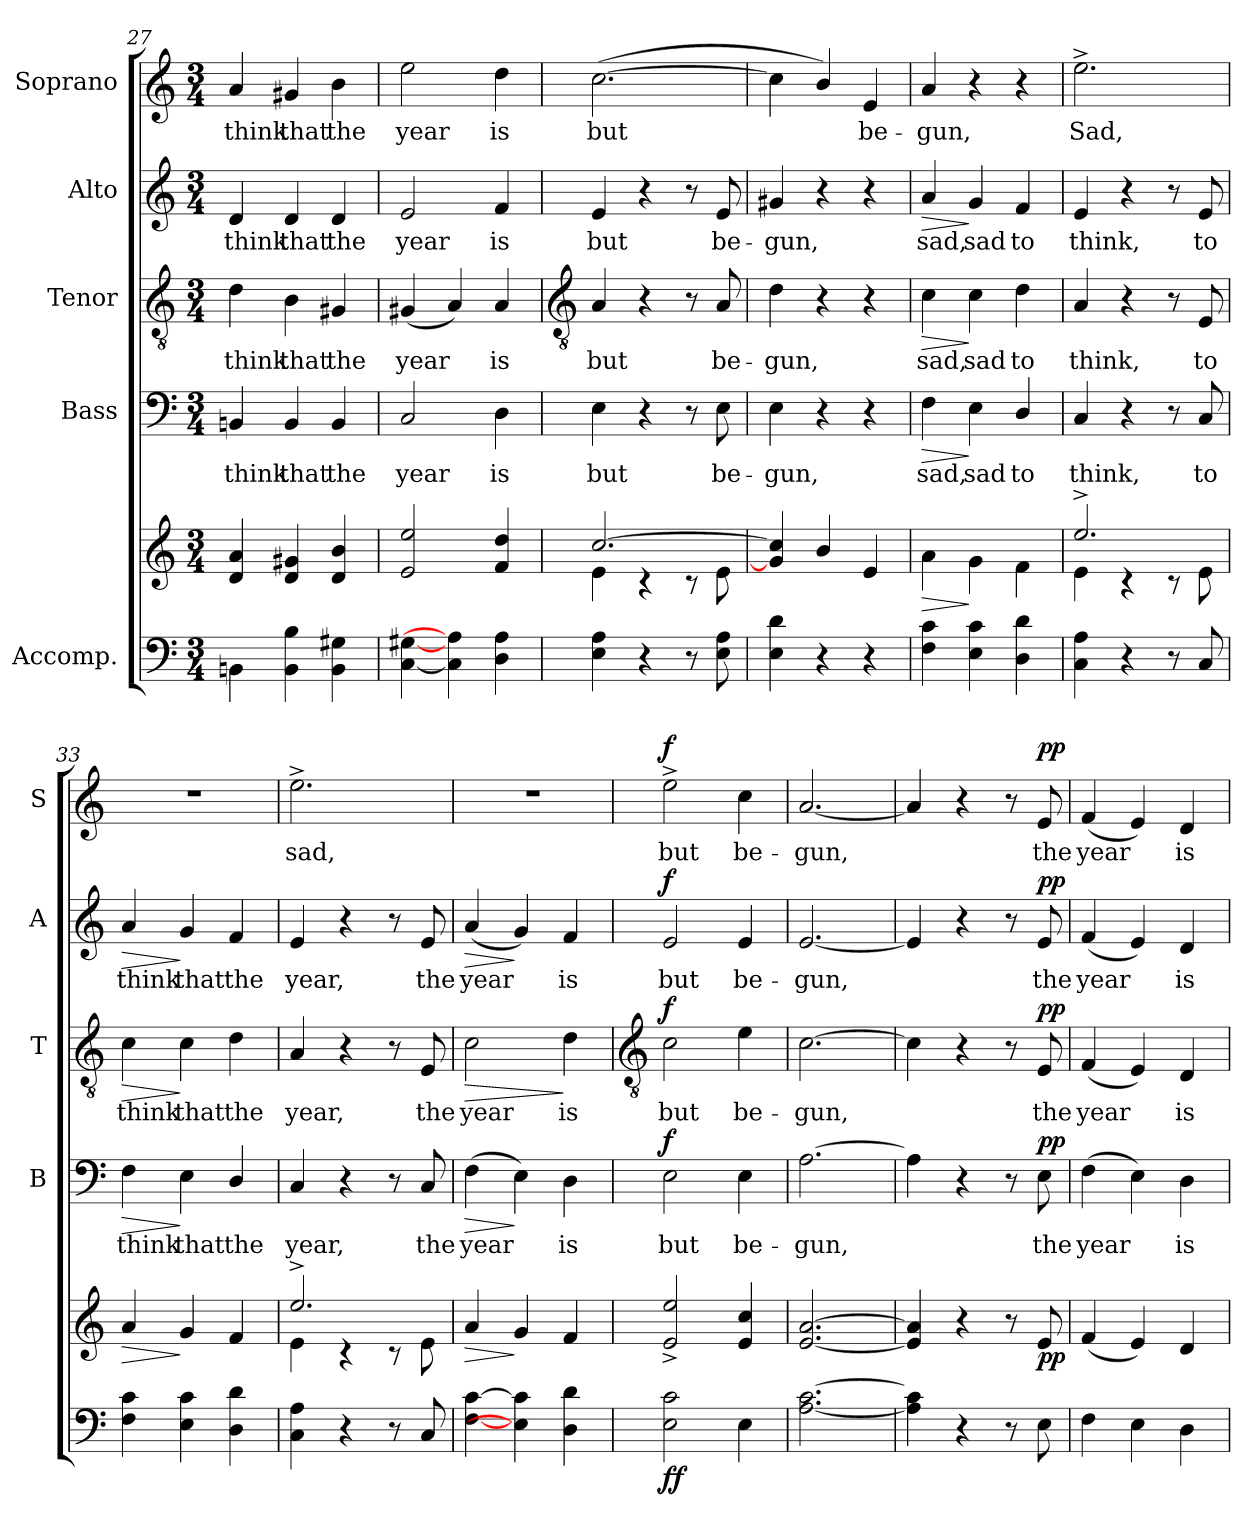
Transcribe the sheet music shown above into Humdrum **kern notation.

**kern	**kern	**dynam	**kern	**text	**dynam	**kern	**text	**dynam	**kern	**text	**dynam	**kern	**text	**dynam
*part5	*part5	*part5	*part4	*part4	*part4	*part3	*part3	*part3	*part2	*part2	*part2	*part1	*part1	*part1
*staff6	*staff5	*staff5/6	*staff4	*staff4	*staff4	*staff3	*staff3	*staff3	*staff2	*staff2	*staff2	*staff1	*staff1	*staff1
*I"Accomp.	*	*	*I"Bass	*	*	*I"Tenor	*	*	*I"Alto	*	*	*I"Soprano	*	*
*	*	*	*I'B	*	*	*I'T	*	*	*I'A	*	*	*I'S	*	*
*clefF4	*clefG2	*	*clefF4	*	*	*clefGv2	*	*	*clefG2	*	*	*clefG2	*	*
*k[]	*k[]	*	*k[]	*	*	*k[]	*	*	*k[]	*	*	*k[]	*	*
*C:	*C:	*	*C:	*	*	*C:	*	*	*C:	*	*	*C:	*	*
*M3/4	*M3/4	*	*M3/4	*	*	*M3/4	*	*	*M3/4	*	*	*M3/4	*	*
=27	=27	=27	=27	=27	=27	=27	=27	=27	=27	=27	=27	=27	=27	=27
*	*^	*	*	*	*	*	*	*	*	*	*	*	*	*
!LO:N:vis=1	!	!LO:N:vis=1	!	!	!LO:LY:b	!	!	!LO:LY:b	!	!	!LO:LY:b	!	!	!LO:LY:b	!
*^	*	*	*	*	*	*	*	*	*	*	*	*	*	*	*
2.ryy	4BBn\	4d 4a	2.ryy	.	4BBn	think	.	4d	think	.	4d	think	.	4a	think	.
!	!	!	!	!	!	!LO:LY:b	!	!	!LO:LY:b	!	!	!LO:LY:b	!	!	!LO:LY:b	!
.	4BB\ 4B\	4d 4g#X	.	.	4BB	that	.	4B	that	.	4d	that	.	4g#X	that	.
!	!	!	!	!	!	!LO:LY:b	!	!	!LO:LY:b	!	!	!LO:LY:b	!	!	!LO:LY:b	!
.	4BB\ 4G#X\	4d 4b	.	.	4BB	the	.	4G#X	the	.	4d	the	.	4b	the	.
=28	=28	=28	=28	=28	=28	=28	=28	=28	=28	=28	=28	=28	=28	=28	=28	=28
!LO:N:vis=1	!	!	!LO:N:vis=1	!	!	!LO:LY:b	!	!	!LO:LY:b	!	!	!LO:LY:b	!	!	!LO:LY:b	!
2.ryy	[4C\ [4G#X\	2e 2ee	2.ryy	.	2C	year	.	(<4G#X	year	.	2e	year	.	2ee	year	.
.	4C\] 4A\]	.	.	.	.	.	.	4A)	.	.	.	.	.	.	.	.
!	!	!	!	!	!	!LO:LY:b	!	!	!LO:LY:b	!	!	!LO:LY:b	!	!	!LO:LY:b	!
.	4D\ 4A\	4f 4dd	.	.	4D	is	.	4A	is	.	4f	is	.	4dd	is	.
*v	*v	*	*	*	*	*	*	*	*	*	*	*	*	*	*	*
!!LO:LB:g=z
=29	=29	=29	=29	=29	=29	=29	=29	=29	=29	=29	=29	=29	=29	=29	=29
*	*	*	*	*	*	*	*clefGv2	*	*	*	*	*	*	*	*
*^	*	*	*	*	*	*	*	*	*	*	*	*	*	*	*
!	!	!	!	!	!	!LO:LY:b	!	!	!LO:LY:b	!	!	!LO:LY:b	!	!	!LO:LY:b	!
*v	*v	*	*	*	*	*	*	*	*	*	*	*	*	*	*	*
4E 4A	[2.cc/	4e\	.	4E	but	.	4A	but	.	4e	but	.	(>[2.cc	but	.
4r	.	4r	.	4r	.	.	4r	.	.	4r	.	.	.	.	.
8r	.	8r	.	8r	.	.	8r	.	.	8r	.	.	.	.	.
!	!	!	!	!	!LO:LY:b	!	!	!LO:LY:b	!	!	!LO:LY:b	!	!	!	!
8E 8A	.	8e\	.	8E	be-	.	8A	be-	.	8e	be-	.	.	.	.
=30	=30	=30	=30	=30	=30	=30	=30	=30	=30	=30	=30	=30	=30	=30	=30
!	!	!LO:N:vis=1	!	!	!LO:LY:b	!	!	!LO:LY:b	!	!	!LO:LY:b	!	!	!	!
4E 4d	4g#] 4cc]	2.ryy	.	4E	-gun,	.	4d	-gun,	.	4g#X	-gun,	.	4cc]	.	.
4r	4b/	.	.	4r	.	.	4r	.	.	4r	.	.	4b/)	.	.
!	!	!	!	!	!	!	!	!	!	!	!	!	!	!LO:LY:b	!
4r	4e	.	.	4r	.	.	4r	.	.	4r	.	.	4e	be-	.
=31	=31	=31	=31	=31	=31	=31	=31	=31	=31	=31	=31	=31	=31	=31	=31
!	!	!	!LO:HP:b	!	!LO:LY:b	!LO:HP:b	!	!LO:LY:b	!LO:HP:b	!	!LO:LY:b	!LO:HP:b	!	!LO:LY:b	!
4F 4c	2.ryy	4a\	>	4F	sad,	>	4c	sad,	>	4a	sad,	>	4a	-gun,	.
!	!	!	!	!	!LO:LY:b	!	!	!LO:LY:b	!	!	!LO:LY:b	!	!	!	!
4E 4c	.	4g\	]	4E	sad	]	4c	sad	]	4g	sad	]	4r	.	.
!	!	!	!	!	!LO:LY:b	!	!	!LO:LY:b	!	!	!LO:LY:b	!	!	!	!
4D\ 4d\	.	4f\	.	4D/	to	.	4d	to	.	4f	to	.	4r	.	.
=32	=32	=32	=32	=32	=32	=32	=32	=32	=32	=32	=32	=32	=32	=32	=32
!	!	!	!	!	!LO:LY:b	!	!	!LO:LY:b	!	!	!LO:LY:b	!	!	!LO:LY:b	!
4C 4A	2.ee^/	4e\	.	4C	think,	.	4A	think,	.	4e	think,	.	2.ee^	Sad,	.
4r	.	4r	.	4r	.	.	4r	.	.	4r	.	.	.	.	.
8r	.	8r	.	8r	.	.	8r	.	.	8r	.	.	.	.	.
!	!	!	!	!	!LO:LY:b	!	!	!LO:LY:b	!	!	!LO:LY:b	!	!	!	!
8C	.	8e\	.	8C	to	.	8E	to	.	8e	to	.	.	.	.
=33	=33	=33	=33	=33	=33	=33	=33	=33	=33	=33	=33	=33	=33	=33	=33
!	!	!	!LO:HP:b	!	!LO:LY:b	!LO:HP:b	!	!LO:LY:b	!LO:HP:b	!	!LO:LY:b	!LO:HP:b	!LO:N:vis=1	!	!
4F 4c	2.ryy	4a/	>	4F	think	>	4c	think	>	4a	think	>	2.r	.	.
!	!	!	!	!	!LO:LY:b	!	!	!LO:LY:b	!	!	!LO:LY:b	!	!	!	!
4E 4c	.	4g/	]	4E	that	]	4c	that	]	4g	that	]	.	.	.
!	!	!	!	!	!LO:LY:b	!	!	!LO:LY:b	!	!	!LO:LY:b	!	!	!	!
4D\ 4d\	.	4f/	.	4D/	the	.	4d	the	.	4f	the	.	.	.	.
=34	=34	=34	=34	=34	=34	=34	=34	=34	=34	=34	=34	=34	=34	=34	=34
!	!	!	!	!	!LO:LY:b	!	!	!LO:LY:b	!	!	!LO:LY:b	!	!	!LO:LY:b	!
4C 4A	2.ee^/	4e\	.	4C	year,	.	4A	year,	.	4e	year,	.	2.ee^	sad,	.
4r	.	4r	.	4r	.	.	4r	.	.	4r	.	.	.	.	.
8r	.	8r	.	8r	.	.	8r	.	.	8r	.	.	.	.	.
!	!	!	!	!	!LO:LY:b	!	!	!LO:LY:b	!	!	!LO:LY:b	!	!	!	!
8C	.	8e\	.	8C	the	.	8E	the	.	8e	the	.	.	.	.
=35	=35	=35	=35	=35	=35	=35	=35	=35	=35	=35	=35	=35	=35	=35	=35
!	!LO:N:vis=1	!	!LO:HP:b	!	!LO:LY:b	!LO:HP:b	!	!LO:LY:b	!LO:HP:b	!	!LO:LY:b	!LO:HP:b	!LO:N:vis=1	!	!
[4F [4c	2.ryy	4a/	>	(>4F	year	>	2c	year	>	(<4a	year	>	2.r	.	.
4E] 4c]	.	4g/	]	4E)	.	]	.	.	.	4g)	.	]	.	.	.
!	!	!	!	!	!LO:LY:b	!	!	!LO:LY:b	!	!	!LO:LY:b	!	!	!	!
4D 4d	.	4f/	.	4D	is	.	4d	is	]	4f	is	.	.	.	.
*	*v	*v	*	*	*	*	*	*	*	*	*	*	*	*	*
!!LO:LB:g=z
=36	=36	=36	=36	=36	=36	=36	=36	=36	=36	=36	=36	=36	=36	=36
*	*	*	*	*	*	*clefGv2	*	*	*	*	*	*	*	*
*	*^	*	*	*	*	*	*	*	*	*	*	*	*	*
!	!	!	!LO:DY:b=2	!	!LO:LY:b	!	!	!LO:LY:b	!	!	!LO:LY:b	!	!	!LO:LY:b	!
!	!	!	!LO:DY:n=1:b	!	!	!LO:DY:b	!	!	!LO:DY:b	!	!	!LO:DY:b	!	!	!LO:DY:b
*	*v	*v	*	*	*	*	*	*	*	*	*	*	*	*	*
2E 2c	2e^ 2ee^	f f	2E	but	f	2c	but	f	2e	but	f	2ee^	but	f
!	!	!	!	!LO:LY:b	!	!	!LO:LY:b	!	!	!LO:LY:b	!	!	!LO:LY:b	!
4E	4e 4cc	.	4E	be-	.	4e	be-	.	4e	be-	.	4cc	be-	.
=37	=37	=37	=37	=37	=37	=37	=37	=37	=37	=37	=37	=37	=37	=37
!	!	!	!	!LO:LY:b	!	!	!LO:LY:b	!	!	!LO:LY:b	!	!	!LO:LY:b	!
[2.A [2.c	[2.e [2.a	.	[2.A	-gun,	.	[2.c	-gun,	.	[2.e	-gun,	.	[2.a	-gun,	.
=38	=38	=38	=38	=38	=38	=38	=38	=38	=38	=38	=38	=38	=38	=38
4A] 4c]	4e] 4a]	.	4A]	.	.	4c]	.	.	4e]	.	.	4a]	.	.
4r	4r	.	4r	.	.	4r	.	.	4r	.	.	4r	.	.
8r	8r	.	8r	.	.	8r	.	.	8r	.	.	8r	.	.
!	!	!LO:DY:b	!	!LO:LY:b	!LO:DY:b	!	!LO:LY:b	!LO:DY:b	!	!LO:LY:b	!LO:DY:b	!	!LO:LY:b	!LO:DY:b
8E	8e	pp	8E	the	pp	8E	the	pp	8e	the	pp	8e	the	pp
=39	=39	=39	=39	=39	=39	=39	=39	=39	=39	=39	=39	=39	=39	=39
!	!	!	!	!LO:LY:b	!	!	!LO:LY:b	!	!	!LO:LY:b	!	!	!LO:LY:b	!
4F	(<4f	.	(>4F	year	.	(<4F	year	.	(<4f	year	.	(<4f	year	.
4E	4e)	.	4E)	.	.	4E)	.	.	4e)	.	.	4e)	.	.
!	!	!	!	!LO:LY:b	!	!	!LO:LY:b	!	!	!LO:LY:b	!	!	!LO:LY:b	!
4D	4d	.	4D	is	.	4D	is	.	4d	is	.	4d	is	.
=	=	=	=	=	=	=	=	=	=	=	=	=	=	=
*-	*-	*-	*-	*-	*-	*-	*-	*-	*-	*-	*-	*-	*-	*-
